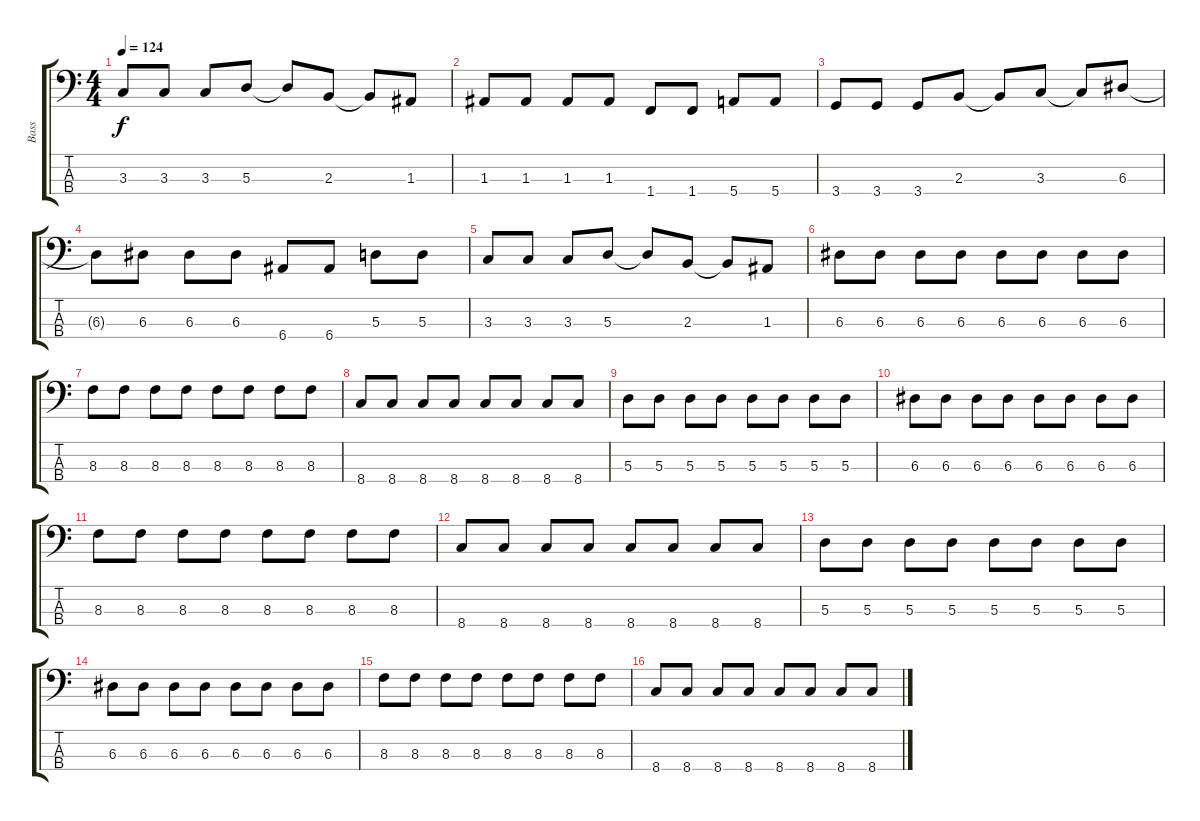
\track ("Bass" "Bass") {instrument electricbassfinger}
\staff {score tabs}
\tuning (G2 D2 A1 E1) {hide}
\ts (4 4)
\tempo 124
\clef f4
\ks c
3.3.8{dy f} 3.3.8 3.3.8 5.3.8 5.3{t}.8 2.3.8 2.3{t}.8 1.3.8 |
1.3.8 1.3.8 1.3.8 1.3.8 1.4.8 1.4.8 5.4.8 5.4.8 |
3.4.8 3.4.8 3.4.8 2.3.8 2.3{t}.8 3.3.8 3.3{t}.8 6.3.8 |
6.3{t}.8 6.3.8 6.3.8 6.3.8 6.4.8 6.4.8 5.3.8 5.3.8 |
3.3.8 3.3.8 3.3.8 5.3.8 5.3{t}.8 2.3.8 2.3{t}.8 1.3.8 |
6.3.8 6.3.8 6.3.8 6.3.8 6.3.8 6.3.8 6.3.8 6.3.8 |
8.3.8 8.3.8 8.3.8 8.3.8 8.3.8 8.3.8 8.3.8 8.3.8 |
8.4.8 8.4.8 8.4.8 8.4.8 8.4.8 8.4.8 8.4.8 8.4.8 |
5.3.8 5.3.8 5.3.8 5.3.8 5.3.8 5.3.8 5.3.8 5.3.8 |
6.3.8 6.3.8 6.3.8 6.3.8 6.3.8 6.3.8 6.3.8 6.3.8 |
8.3.8 8.3.8 8.3.8 8.3.8 8.3.8 8.3.8 8.3.8 8.3.8 |
8.4.8 8.4.8 8.4.8 8.4.8 8.4.8 8.4.8 8.4.8 8.4.8 |
5.3.8 5.3.8 5.3.8 5.3.8 5.3.8 5.3.8 5.3.8 5.3.8 |
6.3.8 6.3.8 6.3.8 6.3.8 6.3.8 6.3.8 6.3.8 6.3.8 |
8.3.8 8.3.8 8.3.8 8.3.8 8.3.8 8.3.8 8.3.8 8.3.8 |
8.4.8 8.4.8 8.4.8 8.4.8 8.4.8 8.4.8 8.4.8 8.4.8
